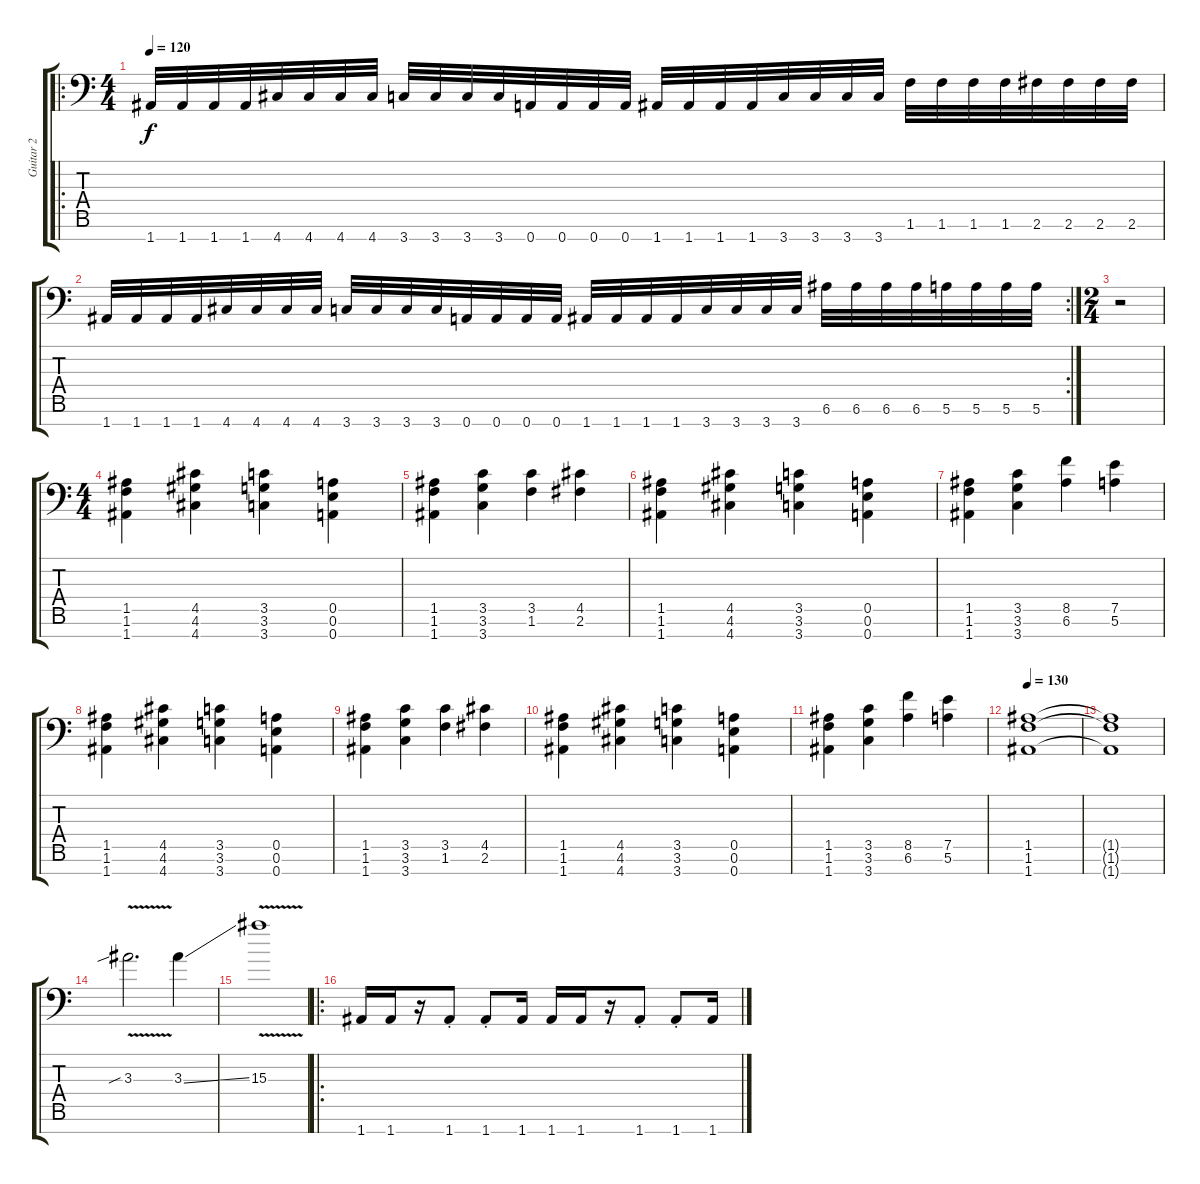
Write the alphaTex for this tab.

\track ("Guitar 2" "Guitar 2") {instrument overdrivenguitar}
\staff {score tabs}
\tuning (E4 B3 G3 D3 A2 E2 A1) {hide}
\ro
\ts (4 4)
\tempo 120
\clef f4
\ks c
1.7.32{dy f} 1.7.32 1.7.32 1.7.32 4.7.32 4.7.32 4.7.32 4.7.32 3.7.32 3.7.32 3.7.32 3.7.32 0.7.32 0.7.32 0.7.32 0.7.32 1.7.32 1.7.32 1.7.32 1.7.32 3.7.32 3.7.32 3.7.32 3.7.32 1.6.32 1.6.32 1.6.32 1.6.32 2.6.32 2.6.32 2.6.32 2.6.32 |
\rc 2
1.7.32 1.7.32 1.7.32 1.7.32 4.7.32 4.7.32 4.7.32 4.7.32 3.7.32 3.7.32 3.7.32 3.7.32 0.7.32 0.7.32 0.7.32 0.7.32 1.7.32 1.7.32 1.7.32 1.7.32 3.7.32 3.7.32 3.7.32 3.7.32 6.6.32 6.6.32 6.6.32 6.6.32 5.6.32 5.6.32 5.6.32 5.6.32 |
\ts (2 4)
r.2 |
\ts (4 4)
(1.5 1.6 1.7).4 (4.5 4.6 4.7).4 (3.5 3.6 3.7).4 (0.5 0.6 0.7).4 |
(1.5 1.6 1.7).4 (3.5 3.6 3.7).4 (3.5 1.6).4 (4.5 2.6).4 |
(1.5 1.6 1.7).4 (4.5 4.6 4.7).4 (3.5 3.6 3.7).4 (0.5 0.6 0.7).4 |
(1.5 1.6 1.7).4 (3.5 3.6 3.7).4 (8.5 6.6).4 (7.5 5.6).4 |
(1.5 1.6 1.7).4 (4.5 4.6 4.7).4 (3.5 3.6 3.7).4 (0.5 0.6 0.7).4 |
(1.5 1.6 1.7).4 (3.5 3.6 3.7).4 (3.5 1.6).4 (4.5 2.6).4 |
(1.5 1.6 1.7).4 (4.5 4.6 4.7).4 (3.5 3.6 3.7).4 (0.5 0.6 0.7).4 |
(1.5 1.6 1.7).4 (3.5 3.6 3.7).4 (8.5 6.6).4 (7.5 5.6).4 |
\tempo 130
(1.5 1.6 1.7).1 |
(1.5{t} 1.6{t} 1.7{t}).1 |
3.3{v sib}.2{d} 3.3{ss}.4 |
15.3{v}.1 |
\ro
1.7.16 1.7.16 r.16 1.7{st}.8 1.7{st}.8 1.7.16 1.7.16 1.7.16 r.16 1.7{st}.8 1.7{st}.8 1.7.16
